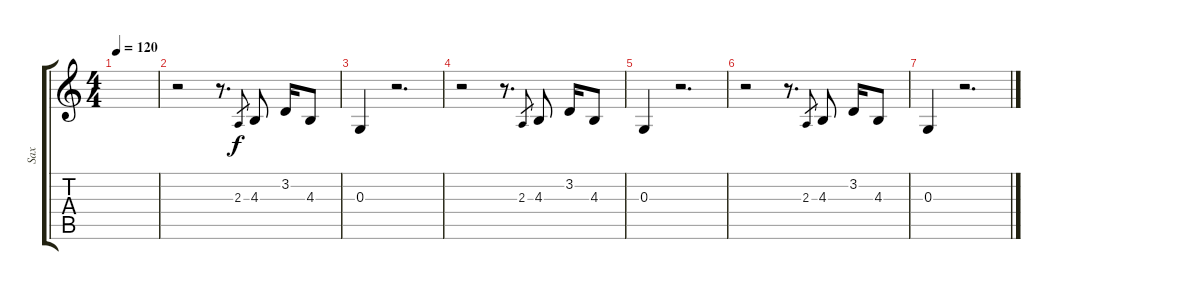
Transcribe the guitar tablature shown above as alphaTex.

\track ("Sax" "Sax") {mute instrument altosax}
\staff {score tabs}
\tuning (E4 B3 G3 D3 A2 E2) {hide}
\ts (4 4)
\tempo 120
\clef g2
\ks c
|
r.2 r.8{d} 2.3.8{gr} 4.3.8 3.2.16 4.3.8 |
0.3.4 r.2{d} |
r.2{volume 1} r.8{d} 2.3.8{gr} 4.3.8 3.2.16 4.3.8 |
0.3.4 r.2{d} |
r.2 r.8{d} 2.3.8{gr} 4.3.8 3.2.16 4.3.8 |
0.3.4 r.2{d}
